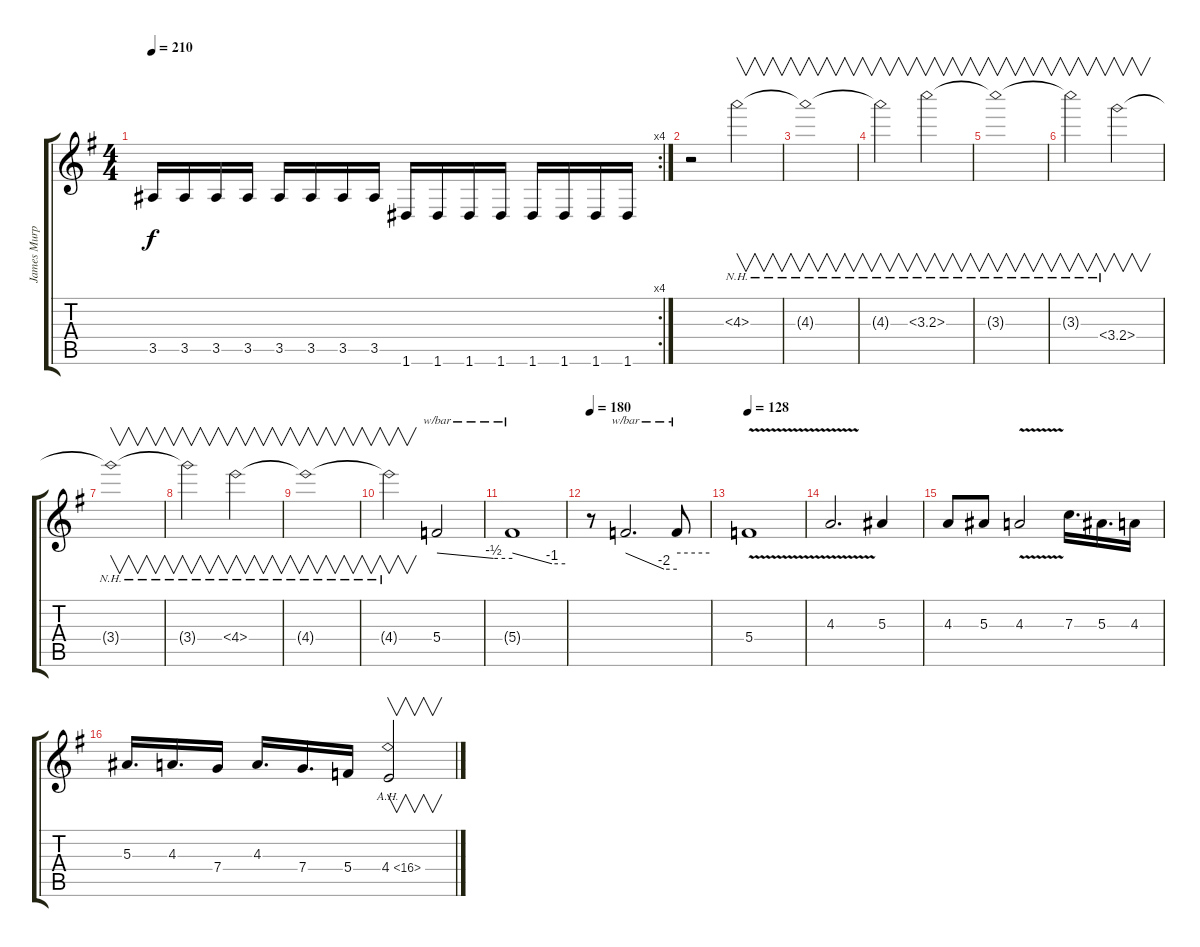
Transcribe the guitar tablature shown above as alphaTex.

\track ("James Murphy" "James Murp") {instrument distortionguitar}
\staff {score tabs}
\tuning (D4 A3 F3 C3 G2 D2) {hide}
\rc 4
\ts (4 4)
\tempo 210
\clef g2
\ks g
3.5.16{dy f} 3.5.16 3.5.16 3.5.16 3.5.16 3.5.16 3.5.16 3.5.16 1.6.16 1.6.16 1.6.16 1.6.16 1.6.16 1.6.16 1.6.16 1.6.16 |
r.2 4.3{nh}.2{v} |
4.3{nh t}.1{v} |
4.3{nh t}.2{v} 3.3{nh}.2{v} |
3.3{nh t}.1{v} |
3.3{nh t}.2{v} 3.4{nh}.2{v} |
3.4{nh t}.1{v} |
3.4{nh t}.2{v} 4.4{nh}.2{v} |
4.4{nh t}.1{v} |
4.4{nh t}.2{v} 5.4.2{tbe (custom default 0 0 45 -2 60 -2)} |
5.4{t}.1{tbe (custom default 0 0 45 -4 60 -4)} |
\tempo 180
r.8 5.4{t}.2{d tbe (custom default 0 0 45 -8 60 -8)} 5.4{t}.8{tbe (hold default 0 0 60 0)} |
\tempo 128
5.4{v}.1 |
4.3{v}.2{d} 5.3.4 |
4.3.8 5.3.8 4.3{v}.2 7.3.16{d} 5.3.16{d} 4.3.16 |
5.3.16{d} 4.3.16{d} 7.4.16 4.3.16{d} 7.4.16{d} 5.4.16 4.4{ah 12}.2{v}
